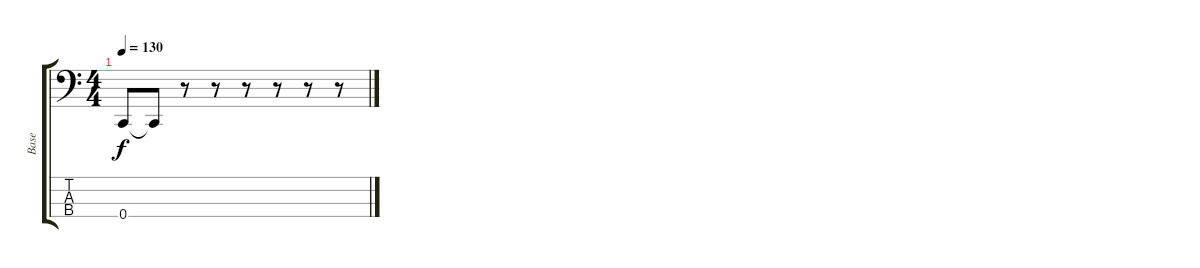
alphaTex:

\track ("Base" "Base") {instrument electricbassfinger}
\staff {score tabs}
\tuning (F2 C2 G1 C1) {hide}
\ts (4 4)
\tempo 130
\clef f4
\ks c
0.4.8{dy f} 0.4{t}.8 r.8 r.8 r.8 r.8 r.8 r.8
